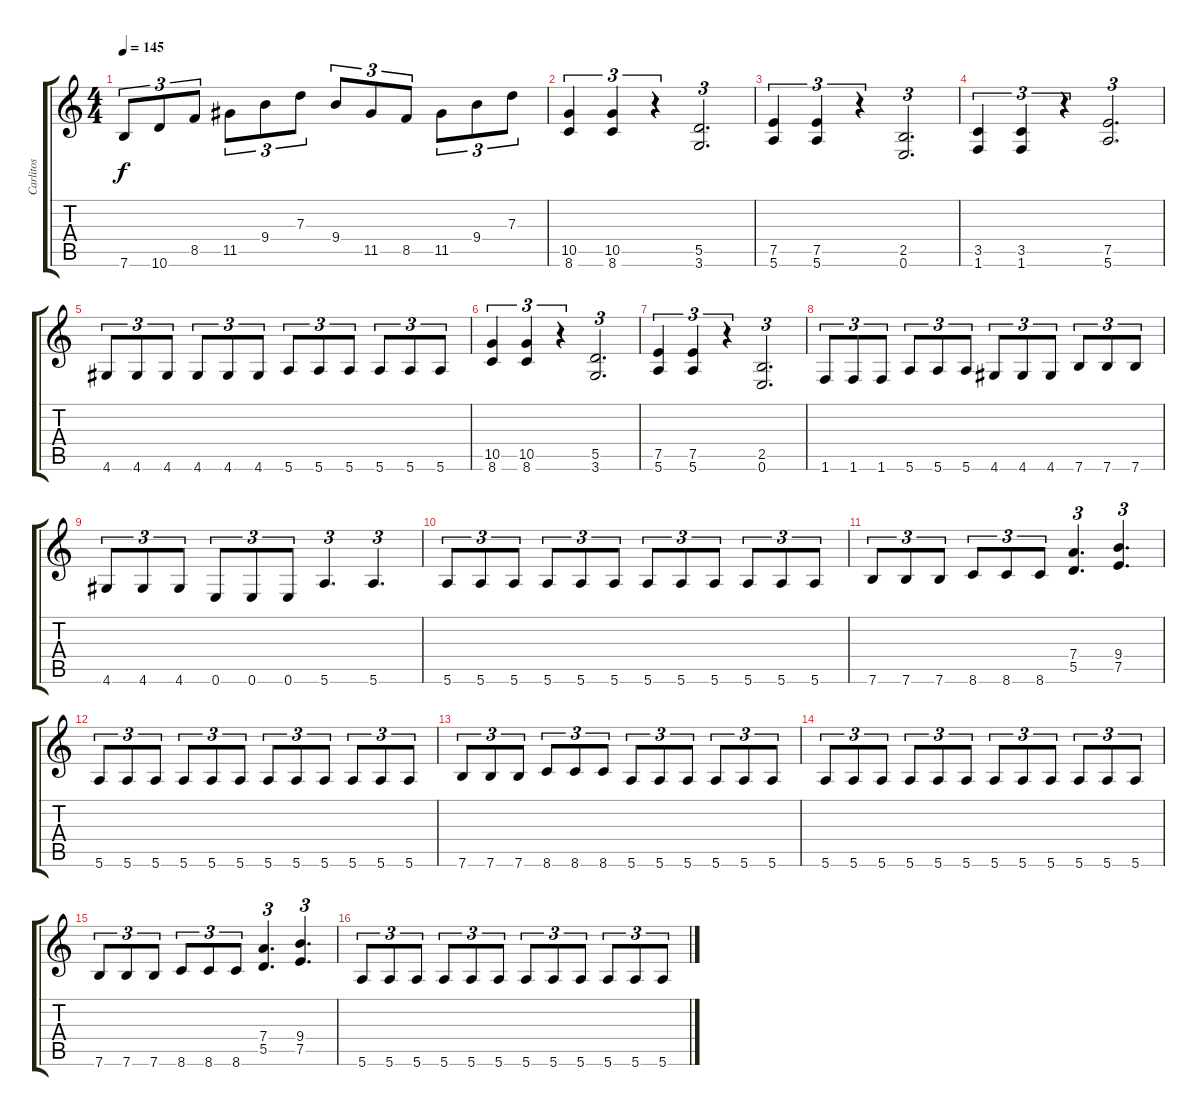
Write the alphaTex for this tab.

\track ("Carlitos" "Carlitos") {instrument distortionguitar}
\staff {score tabs}
\tuning (E4 B3 G3 D3 A2 E2) {hide}
\ts (4 4)
\tempo 145
\clef g2
\ks c
7.6.8{tu (3 2) dy f} 10.6.8{tu (3 2)} 8.5.8{tu (3 2)} 11.5.8{tu (3 2)} 9.4.8{tu (3 2)} 7.3.8{tu (3 2)} 9.4.8{tu (3 2)} 11.5.8{tu (3 2)} 8.5.8{tu (3 2)} 11.5.8{tu (3 2)} 9.4.8{tu (3 2)} 7.3.8{tu (3 2)} |
(10.5 8.6).4{tu (3 2)} (10.5 8.6).4{tu (3 2)} r.4{tu (3 2)} (5.5 3.6).2{d tu (3 2)} |
(7.5 5.6).4{tu (3 2)} (7.5 5.6).4{tu (3 2)} r.4{tu (3 2)} (2.5 0.6).2{d tu (3 2)} |
(3.5 1.6).4{tu (3 2)} (3.5 1.6).4{tu (3 2)} r.4{tu (3 2)} (7.5 5.6).2{d tu (3 2)} |
4.6.8{tu (3 2)} 4.6.8{tu (3 2)} 4.6.8{tu (3 2)} 4.6.8{tu (3 2)} 4.6.8{tu (3 2)} 4.6.8{tu (3 2)} 5.6.8{tu (3 2)} 5.6.8{tu (3 2)} 5.6.8{tu (3 2)} 5.6.8{tu (3 2)} 5.6.8{tu (3 2)} 5.6.8{tu (3 2)} |
(10.5 8.6).4{tu (3 2)} (10.5 8.6).4{tu (3 2)} r.4{tu (3 2)} (5.5 3.6).2{d tu (3 2)} |
(7.5 5.6).4{tu (3 2)} (7.5 5.6).4{tu (3 2)} r.4{tu (3 2)} (2.5 0.6).2{d tu (3 2)} |
1.6.8{tu (3 2)} 1.6.8{tu (3 2)} 1.6.8{tu (3 2)} 5.6.8{tu (3 2)} 5.6.8{tu (3 2)} 5.6.8{tu (3 2)} 4.6.8{tu (3 2)} 4.6.8{tu (3 2)} 4.6.8{tu (3 2)} 7.6.8{tu (3 2)} 7.6.8{tu (3 2)} 7.6.8{tu (3 2)} |
4.6.8{tu (3 2)} 4.6.8{tu (3 2)} 4.6.8{tu (3 2)} 0.6.8{tu (3 2)} 0.6.8{tu (3 2)} 0.6.8{tu (3 2)} 5.6.4{d tu (3 2)} 5.6.4{d tu (3 2)} |
5.6.8{tu (3 2)} 5.6.8{tu (3 2)} 5.6.8{tu (3 2)} 5.6.8{tu (3 2)} 5.6.8{tu (3 2)} 5.6.8{tu (3 2)} 5.6.8{tu (3 2)} 5.6.8{tu (3 2)} 5.6.8{tu (3 2)} 5.6.8{tu (3 2)} 5.6.8{tu (3 2)} 5.6.8{tu (3 2)} |
7.6.8{tu (3 2)} 7.6.8{tu (3 2)} 7.6.8{tu (3 2)} 8.6.8{tu (3 2)} 8.6.8{tu (3 2)} 8.6.8{tu (3 2)} (7.4 5.5).4{d tu (3 2)} (9.4 7.5).4{d tu (3 2)} |
5.6.8{tu (3 2)} 5.6.8{tu (3 2)} 5.6.8{tu (3 2)} 5.6.8{tu (3 2)} 5.6.8{tu (3 2)} 5.6.8{tu (3 2)} 5.6.8{tu (3 2)} 5.6.8{tu (3 2)} 5.6.8{tu (3 2)} 5.6.8{tu (3 2)} 5.6.8{tu (3 2)} 5.6.8{tu (3 2)} |
7.6.8{tu (3 2)} 7.6.8{tu (3 2)} 7.6.8{tu (3 2)} 8.6.8{tu (3 2)} 8.6.8{tu (3 2)} 8.6.8{tu (3 2)} 5.6.8{tu (3 2)} 5.6.8{tu (3 2)} 5.6.8{tu (3 2)} 5.6.8{tu (3 2)} 5.6.8{tu (3 2)} 5.6.8{tu (3 2)} |
5.6.8{tu (3 2)} 5.6.8{tu (3 2)} 5.6.8{tu (3 2)} 5.6.8{tu (3 2)} 5.6.8{tu (3 2)} 5.6.8{tu (3 2)} 5.6.8{tu (3 2)} 5.6.8{tu (3 2)} 5.6.8{tu (3 2)} 5.6.8{tu (3 2)} 5.6.8{tu (3 2)} 5.6.8{tu (3 2)} |
7.6.8{tu (3 2)} 7.6.8{tu (3 2)} 7.6.8{tu (3 2)} 8.6.8{tu (3 2)} 8.6.8{tu (3 2)} 8.6.8{tu (3 2)} (7.4 5.5).4{d tu (3 2)} (9.4 7.5).4{d tu (3 2)} |
5.6.8{tu (3 2)} 5.6.8{tu (3 2)} 5.6.8{tu (3 2)} 5.6.8{tu (3 2)} 5.6.8{tu (3 2)} 5.6.8{tu (3 2)} 5.6.8{tu (3 2)} 5.6.8{tu (3 2)} 5.6.8{tu (3 2)} 5.6.8{tu (3 2)} 5.6.8{tu (3 2)} 5.6.8{tu (3 2)}
